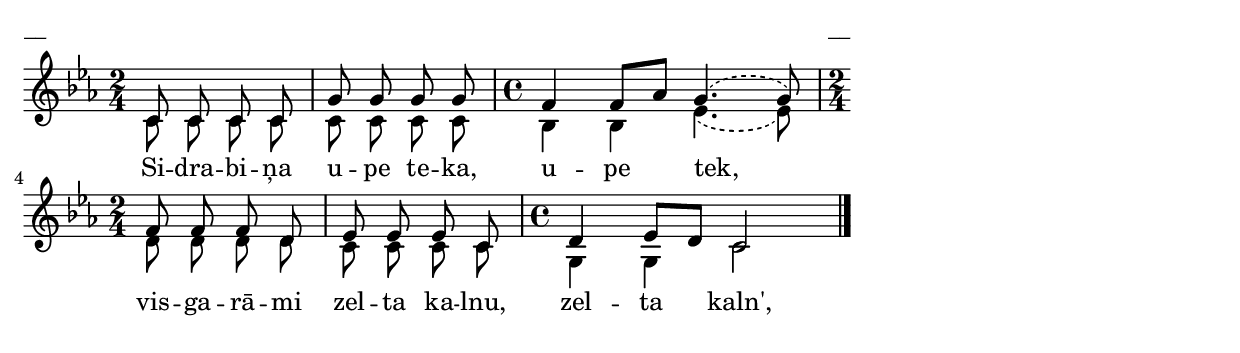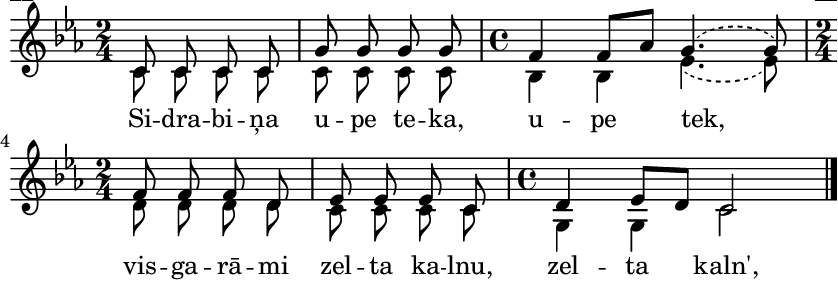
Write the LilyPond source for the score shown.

\version "2.13.18"
#(ly:set-option 'crop #t)
\paper {
line-width = 14\cm
left-margin = 0.4\cm
between-system-padding = 0.1\cm
between-system-space = 0.1\cm
}
% Skyforger
% Sidrabiņa upe teka
\layout {
indent = #0
ragged-last = ##f
}


voiceA = \relative c' {
\clef "treble"
\key c \minor
\time 2/4
c8 c c c |
g'8 g g g |
\time 4/4
\slurDashed
f4 f8[ aes] g4.( g8) |
\time 2/4
f8 f f d |
ees ees ees c |
\time 4/4
d4 ees8[ d] c2 |
\bar "|."
}


voiceB = \relative c' {
\clef "treble"
\key c \minor
\time 2/4
c8 c c c |
c8 c c c |
\time 4/4
\slurDashed
bes4 bes ees4.( ees8) |
\time 2/4
d8 d d d |
c8 c c c |
\time 4/4
g4 g c2 |
\bar "|."
}


lyricA = \lyricmode {
Si -- dra -- bi -- ņa u -- pe te -- ka, u -- pe tek, 
vis -- ga -- rā -- mi zel -- ta ka -- lnu, zel -- ta kaln',
}




fullScore = <<
\new Staff {
<<
\new Voice = "voiceA" { \voiceOne \autoBeamOff \voiceA }
\new Voice = "voiceB" { \voiceTwo \autoBeamOff \voiceB }
\new Lyrics \lyricsto "voiceB" \lyricA
>>
}
>>



\score {
\fullScore
\header { piece = "__" opus = "__" }
}
\markup { \with-color #(x11-color 'white) \sans \smaller "__" }
\score {
\unfoldRepeats
\fullScore
\midi {
\context { \Staff \remove "Staff_performer" }
\context { \Voice \consists "Staff_performer" }
}
}


